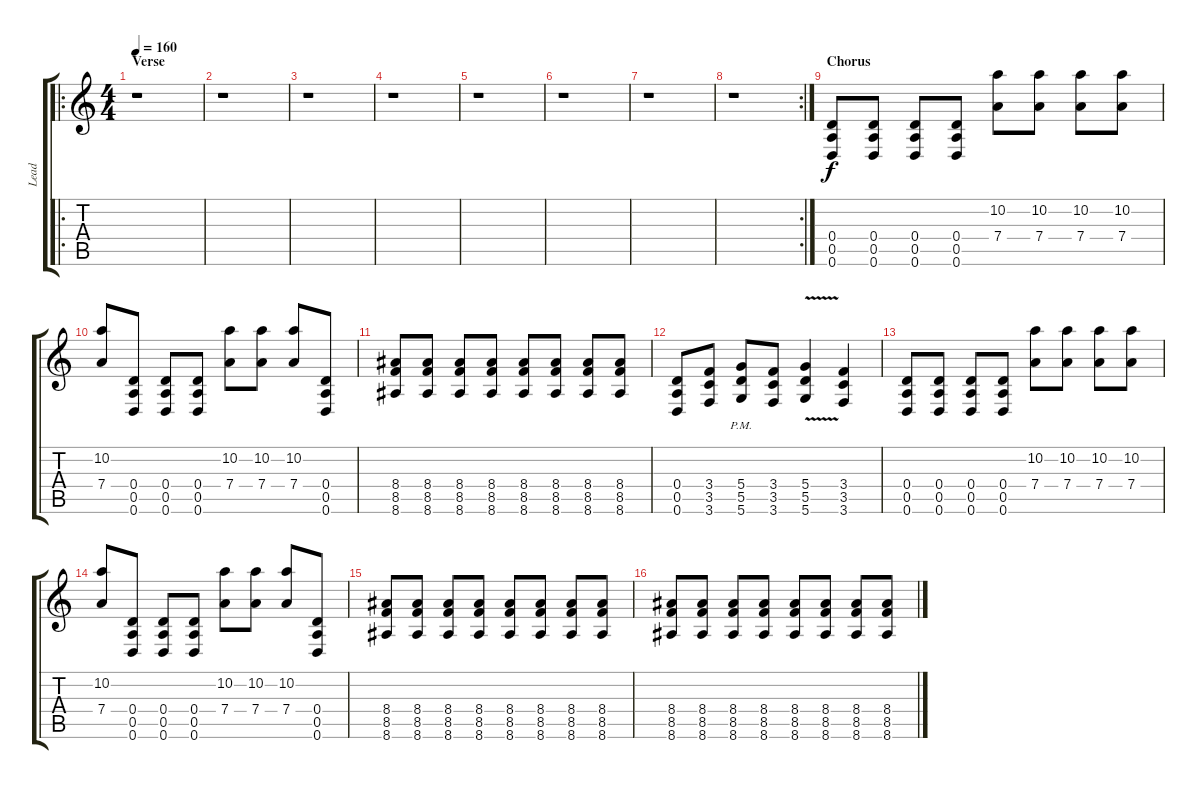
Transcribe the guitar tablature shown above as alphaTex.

\track ("Lead" "Lead") {instrument distortionguitar}
\staff {score tabs}
\tuning (E4 B3 G3 D3 A2 D2) {hide}
\ro
\ts (4 4)
\section ("" "Verse")
\tempo 160
\clef g2
\ks c
r.1{dy f} |
r.1 |
r.1 |
r.1 |
r.1 |
r.1 |
r.1 |
\rc 2
r.1 |
\section ("" "Chorus")
(0.4 0.5 0.6).8 (0.4 0.5 0.6).8 (0.4 0.5 0.6).8 (0.4 0.5 0.6).8 (10.2 7.4).8 (10.2 7.4).8 (10.2 7.4).8 (10.2 7.4).8 |
(10.2 7.4).8 (0.4 0.5 0.6).8 (0.4 0.5 0.6).8 (0.4 0.5 0.6).8 (10.2 7.4).8 (10.2 7.4).8 (10.2 7.4).8 (0.4 0.5 0.6).8 |
(8.4 8.5 8.6).8 (8.4 8.5 8.6).8 (8.4 8.5 8.6).8 (8.4 8.5 8.6).8 (8.4 8.5 8.6).8 (8.4 8.5 8.6).8 (8.4 8.5 8.6).8 (8.4 8.5 8.6).8 |
(0.4 0.5 0.6).8 (3.4 3.5 3.6).8 (5.4{pm} 5.5{pm} 5.6{pm}).8 (3.4 3.5 3.6).8 (5.4 5.5 5.6{v}).4 (3.4 3.5 3.6).4 |
(0.4 0.5 0.6).8 (0.4 0.5 0.6).8 (0.4 0.5 0.6).8 (0.4 0.5 0.6).8 (10.2 7.4).8 (10.2 7.4).8 (10.2 7.4).8 (10.2 7.4).8 |
(10.2 7.4).8 (0.4 0.5 0.6).8 (0.4 0.5 0.6).8 (0.4 0.5 0.6).8 (10.2 7.4).8 (10.2 7.4).8 (10.2 7.4).8 (0.4 0.5 0.6).8 |
(8.4 8.5 8.6).8 (8.4 8.5 8.6).8 (8.4 8.5 8.6).8 (8.4 8.5 8.6).8 (8.4 8.5 8.6).8 (8.4 8.5 8.6).8 (8.4 8.5 8.6).8 (8.4 8.5 8.6).8 |
(8.4 8.5 8.6).8 (8.4 8.5 8.6).8 (8.4 8.5 8.6).8 (8.4 8.5 8.6).8 (8.4 8.5 8.6).8 (8.4 8.5 8.6).8 (8.4 8.5 8.6).8 (8.4 8.5 8.6).8
